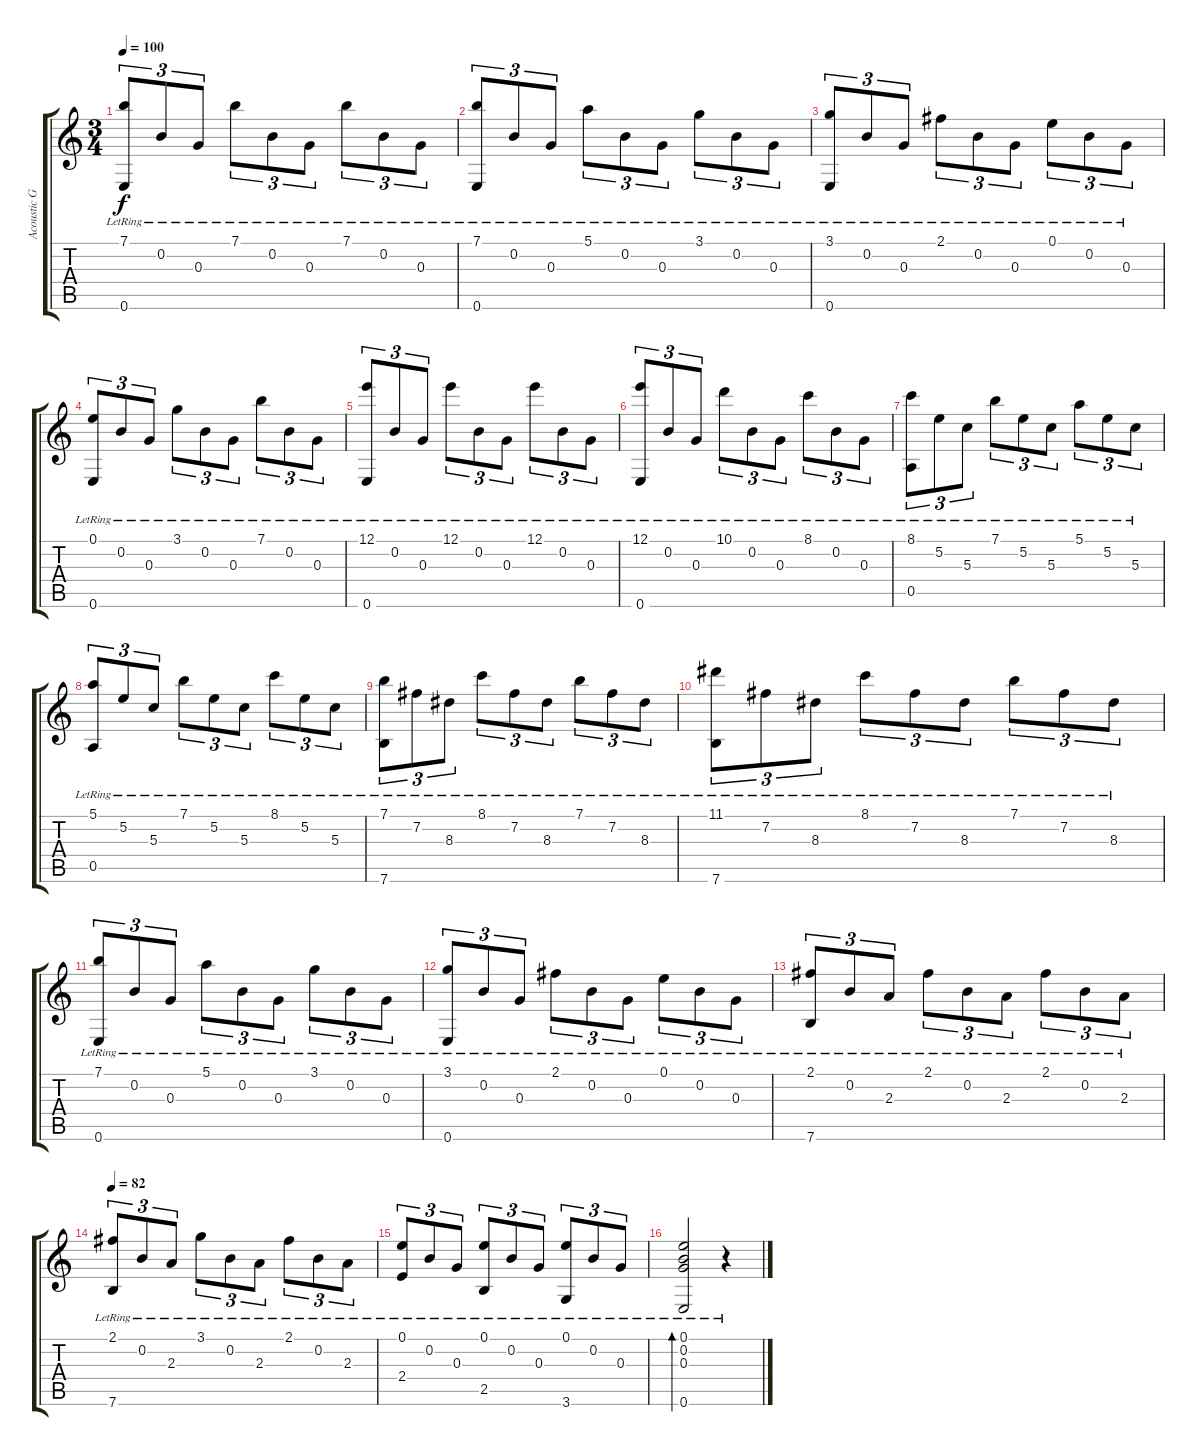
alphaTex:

\track ("Acoustic Guitar 1" "Acoustic G") {instrument acousticguitarnylon}
\staff {score tabs}
\tuning (E4 B3 G3 D3 A2 E2) {hide}
\ts (3 4)
\tempo 100
\clef g2
\ks c
(7.1{lr} 0.6).8{tu (3 2) dy f instrument acousticguitarnylon} 0.2{lr}.8{tu (3 2)} 0.3{lr}.8{tu (3 2)} 7.1{lr}.8{tu (3 2)} 0.2{lr}.8{tu (3 2)} 0.3{lr}.8{tu (3 2)} 7.1{lr}.8{tu (3 2)} 0.2{lr}.8{tu (3 2)} 0.3{lr}.8{tu (3 2)} |
(7.1{lr} 0.6).8{tu (3 2)} 0.2{lr}.8{tu (3 2)} 0.3{lr}.8{tu (3 2)} 5.1{lr}.8{tu (3 2)} 0.2{lr}.8{tu (3 2)} 0.3{lr}.8{tu (3 2)} 3.1{lr}.8{tu (3 2)} 0.2{lr}.8{tu (3 2)} 0.3{lr}.8{tu (3 2)} |
(3.1{lr} 0.6).8{tu (3 2)} 0.2{lr}.8{tu (3 2)} 0.3{lr}.8{tu (3 2)} 2.1{lr}.8{tu (3 2)} 0.2{lr}.8{tu (3 2)} 0.3{lr}.8{tu (3 2)} 0.1{lr}.8{tu (3 2)} 0.2{lr}.8{tu (3 2)} 0.3{lr}.8{tu (3 2)} |
(0.1{lr} 0.6).8{tu (3 2)} 0.2{lr}.8{tu (3 2)} 0.3{lr}.8{tu (3 2)} 3.1{lr}.8{tu (3 2)} 0.2{lr}.8{tu (3 2)} 0.3{lr}.8{tu (3 2)} 7.1{lr}.8{tu (3 2)} 0.2{lr}.8{tu (3 2)} 0.3{lr}.8{tu (3 2)} |
(12.1{lr} 0.6).8{tu (3 2)} 0.2{lr}.8{tu (3 2)} 0.3{lr}.8{tu (3 2)} 12.1{lr}.8{tu (3 2)} 0.2{lr}.8{tu (3 2)} 0.3{lr}.8{tu (3 2)} 12.1{lr}.8{tu (3 2)} 0.2{lr}.8{tu (3 2)} 0.3{lr}.8{tu (3 2)} |
(12.1{lr} 0.6).8{tu (3 2)} 0.2{lr}.8{tu (3 2)} 0.3{lr}.8{tu (3 2)} 10.1{lr}.8{tu (3 2)} 0.2{lr}.8{tu (3 2)} 0.3{lr}.8{tu (3 2)} 8.1{lr}.8{tu (3 2)} 0.2{lr}.8{tu (3 2)} 0.3{lr}.8{tu (3 2)} |
(8.1{lr} 0.5).8{tu (3 2)} 5.2{lr}.8{tu (3 2)} 5.3{lr}.8{tu (3 2)} 7.1{lr}.8{tu (3 2)} 5.2{lr}.8{tu (3 2)} 5.3{lr}.8{tu (3 2)} 5.1{lr}.8{tu (3 2)} 5.2{lr}.8{tu (3 2)} 5.3{lr}.8{tu (3 2)} |
(5.1{lr} 0.5).8{tu (3 2)} 5.2{lr}.8{tu (3 2)} 5.3{lr}.8{tu (3 2)} 7.1{lr}.8{tu (3 2)} 5.2{lr}.8{tu (3 2)} 5.3{lr}.8{tu (3 2)} 8.1{lr}.8{tu (3 2)} 5.2{lr}.8{tu (3 2)} 5.3{lr}.8{tu (3 2)} |
(7.1{lr} 7.6).8{tu (3 2)} 7.2{lr}.8{tu (3 2)} 8.3{lr}.8{tu (3 2)} 8.1{lr}.8{tu (3 2)} 7.2{lr}.8{tu (3 2)} 8.3{lr}.8{tu (3 2)} 7.1{lr}.8{tu (3 2)} 7.2{lr}.8{tu (3 2)} 8.3{lr}.8{tu (3 2)} |
(11.1{lr} 7.6).8{tu (3 2)} 7.2{lr}.8{tu (3 2)} 8.3{lr}.8{tu (3 2)} 8.1{lr}.8{tu (3 2)} 7.2{lr}.8{tu (3 2)} 8.3{lr}.8{tu (3 2)} 7.1{lr}.8{tu (3 2)} 7.2{lr}.8{tu (3 2)} 8.3{lr}.8{tu (3 2)} |
(7.1{lr} 0.6).8{tu (3 2)} 0.2{lr}.8{tu (3 2)} 0.3{lr}.8{tu (3 2)} 5.1{lr}.8{tu (3 2)} 0.2{lr}.8{tu (3 2)} 0.3{lr}.8{tu (3 2)} 3.1{lr}.8{tu (3 2)} 0.2{lr}.8{tu (3 2)} 0.3{lr}.8{tu (3 2)} |
(3.1{lr} 0.6).8{tu (3 2)} 0.2{lr}.8{tu (3 2)} 0.3{lr}.8{tu (3 2)} 2.1{lr}.8{tu (3 2)} 0.2{lr}.8{tu (3 2)} 0.3{lr}.8{tu (3 2)} 0.1{lr}.8{tu (3 2)} 0.2{lr}.8{tu (3 2)} 0.3{lr}.8{tu (3 2)} |
(2.1{lr} 7.6).8{tu (3 2)} 0.2{lr}.8{tu (3 2)} 2.3{lr}.8{tu (3 2)} 2.1{lr}.8{tu (3 2)} 0.2{lr}.8{tu (3 2)} 2.3{lr}.8{tu (3 2)} 2.1{lr}.8{tu (3 2)} 0.2{lr}.8{tu (3 2)} 2.3{lr}.8{tu (3 2)} |
\tempo 82
(2.1{lr} 7.6).8{tu (3 2)} 0.2{lr}.8{tu (3 2)} 2.3{lr}.8{tu (3 2)} 3.1{lr}.8{tu (3 2)} 0.2{lr}.8{tu (3 2)} 2.3{lr}.8{tu (3 2)} 2.1{lr}.8{tu (3 2)} 0.2{lr}.8{tu (3 2)} 2.3{lr}.8{tu (3 2)} |
(0.1{lr} 2.4).8{tu (3 2)} 0.2{lr}.8{tu (3 2)} 0.3{lr}.8{tu (3 2)} (0.1{lr} 2.5).8{tu (3 2)} 0.2{lr}.8{tu (3 2)} 0.3{lr}.8{tu (3 2)} (0.1{lr} 3.6).8{tu (3 2)} 0.2{lr}.8{tu (3 2)} 0.3{lr}.8{tu (3 2)} |
(0.1{lr} 0.2{lr} 0.3{lr} 0.6{lr}).2{bd 240} r.4
